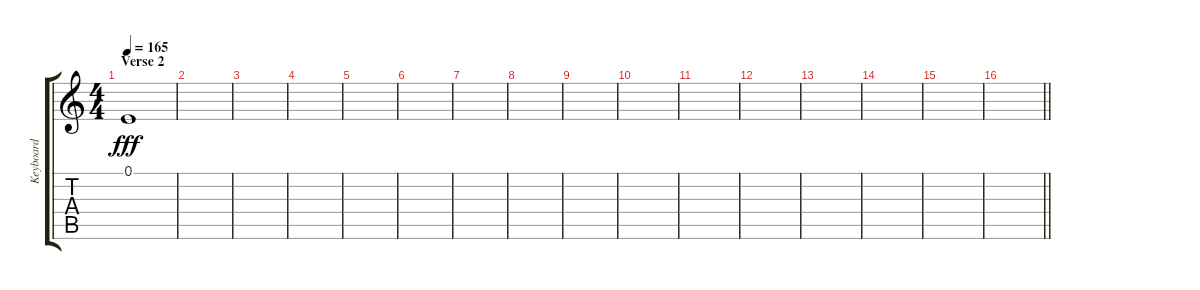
\track ("Keyboard" "Keyboard") {instrument lead1square}
\staff {score tabs}
\tuning (E4 B3 G3 D3 A2 E2) {hide}
\ts (4 4)
\section ("" "Verse 2")
\tempo 165
\clef g2
\ks c
0.1.1{dy fff} |
|
|
|
|
|
|
|
|
|
|
|
|
|
|
\barLineRight lightlight
